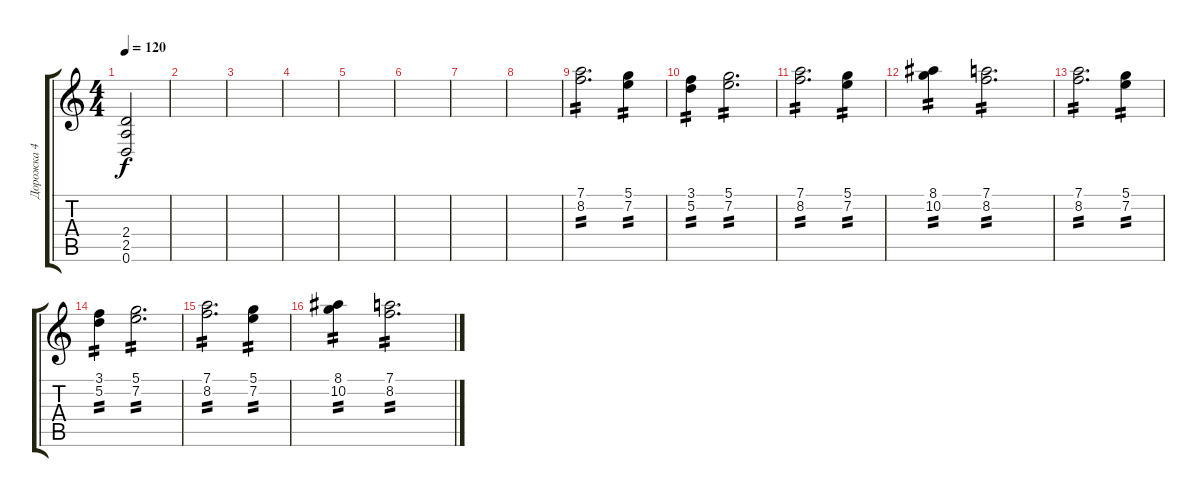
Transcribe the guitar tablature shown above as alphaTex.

\track ("Дорожка 4" "Дорожка 4") {instrument overdrivenguitar}
\staff {score tabs}
\tuning (D4 A3 F3 C3 G2 D2) {hide}
\ts (4 4)
\tempo 120
\clef g2
\ks c
(2.4 2.5 0.6).2{dy f} |
|
|
|
|
|
|
|
(7.1 8.2).2{d tp 2} (5.1 7.2).4{tp 2} |
(3.1 5.2).4{tp 2} (5.1 7.2).2{d tp 2} |
(7.1 8.2).2{d tp 2} (5.1 7.2).4{tp 2} |
(8.1 10.2).4{tp 2} (7.1 8.2).2{d tp 2} |
(7.1 8.2).2{d tp 2} (5.1 7.2).4{tp 2} |
(3.1 5.2).4{tp 2} (5.1 7.2).2{d tp 2} |
(7.1 8.2).2{d tp 2} (5.1 7.2).4{tp 2} |
(8.1 10.2).4{tp 2} (7.1 8.2).2{d tp 2}
